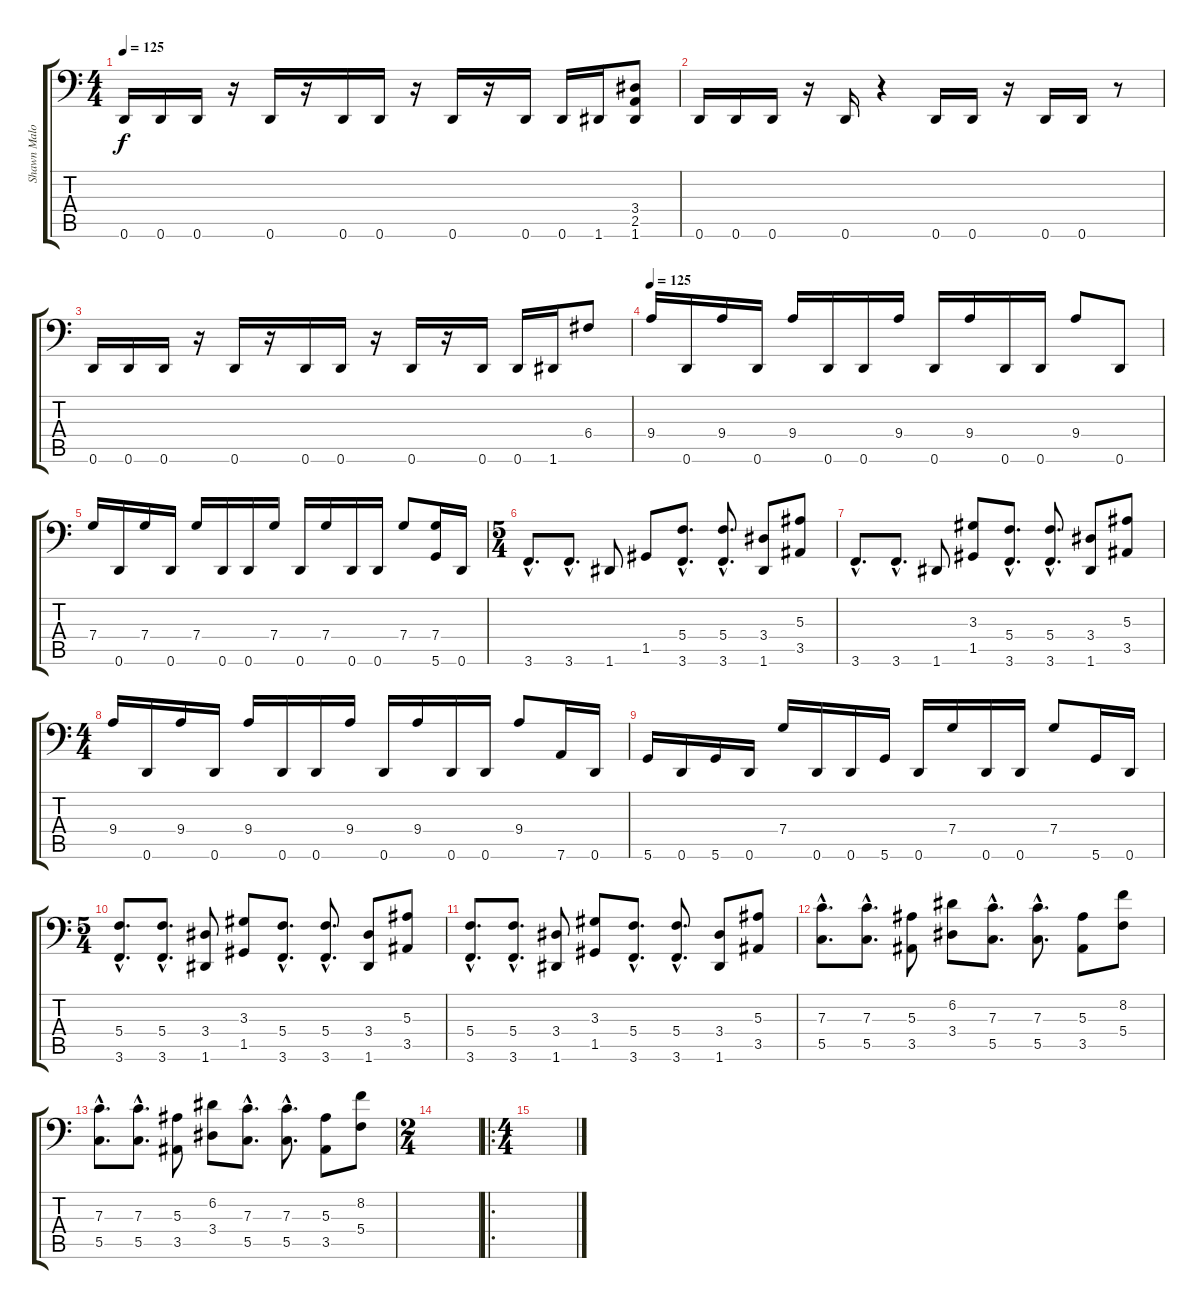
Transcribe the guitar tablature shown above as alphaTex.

\track ("Shawn Malone" "Shawn Malo") {instrument fretlessbass}
\staff {score tabs}
\tuning (D3 A2 F2 C2 G1 D1) {hide}
\ts (4 4)
\tempo 125
\clef f4
\ks c
0.6.16{dy f} 0.6.16 0.6.16 r.16 0.6.16 r.16 0.6.16 0.6.16 r.16 0.6.16 r.16 0.6.16 0.6.16 1.6.16 (3.4 2.5 1.6).8 |
0.6.16 0.6.16 0.6.16 r.16 0.6.16 r.4 0.6.16 0.6.16 r.16 0.6.16 0.6.16 r.8 |
0.6.16 0.6.16 0.6.16 r.16 0.6.16 r.16 0.6.16 0.6.16 r.16 0.6.16 r.16 0.6.16 0.6.16 1.6.16 6.4.8 |
\tempo 125
9.4.16{volume 11} 0.6.16 9.4.16 0.6.16 9.4.16 0.6.16 0.6.16 9.4.16 0.6.16 9.4.16 0.6.16 0.6.16 9.4.8 0.6.8 |
7.4.16 0.6.16 7.4.16 0.6.16 7.4.16 0.6.16 0.6.16 7.4.16 0.6.16 7.4.16 0.6.16 0.6.16 7.4.8 (7.4 5.6).16 0.6.16 |
\ts (5 4)
3.6{hac}.8{d} 3.6{hac}.8{d} 1.6.8 1.5.8 (5.4{hac} 3.6{hac}).8{d} (5.4{hac} 3.6{hac}).8{d} (3.4 1.6).8 (5.3 3.5).8 |
3.6{hac}.8{d} 3.6{hac}.8{d} 1.6.8 (3.3 1.5).8 (5.4{hac} 3.6{hac}).8{d} (5.4{hac} 3.6{hac}).8{d} (3.4 1.6).8 (5.3 3.5).8 |
\ts (4 4)
9.4.16 0.6.16 9.4.16 0.6.16 9.4.16 0.6.16 0.6.16 9.4.16 0.6.16 9.4.16 0.6.16 0.6.16 9.4.8 7.6.16 0.6.16 |
5.6.16 0.6.16 5.6.16 0.6.16 7.4.16 0.6.16 0.6.16 5.6.16 0.6.16 7.4.16 0.6.16 0.6.16 7.4.8 5.6.16 0.6.16 |
\ts (5 4)
(5.4{hac} 3.6{hac}).8{d} (5.4{hac} 3.6{hac}).8{d} (3.4 1.6).8 (3.3 1.5).8 (5.4{hac} 3.6{hac}).8{d} (5.4{hac} 3.6{hac}).8{d} (3.4 1.6).8 (5.3 3.5).8 |
(5.4{hac} 3.6{hac}).8{d} (5.4{hac} 3.6{hac}).8{d} (3.4 1.6).8 (3.3 1.5).8 (5.4{hac} 3.6{hac}).8{d} (5.4{hac} 3.6{hac}).8{d} (3.4 1.6).8 (5.3 3.5).8 |
(7.3{hac} 5.5{hac}).8{d} (7.3{hac} 5.5{hac}).8{d} (5.3 3.5).8 (6.2 3.4).8 (7.3{hac} 5.5{hac}).8{d} (7.3{hac} 5.5{hac}).8{d} (5.3 3.5).8 (8.2 5.4).8 |
(7.3{hac} 5.5{hac}).8{d} (7.3{hac} 5.5{hac}).8{d} (5.3 3.5).8 (6.2 3.4).8 (7.3{hac} 5.5{hac}).8{d} (7.3{hac} 5.5{hac}).8{d} (5.3 3.5).8 (8.2 5.4).8 |
\ts (2 4)
|
\ro
\ts (4 4)
